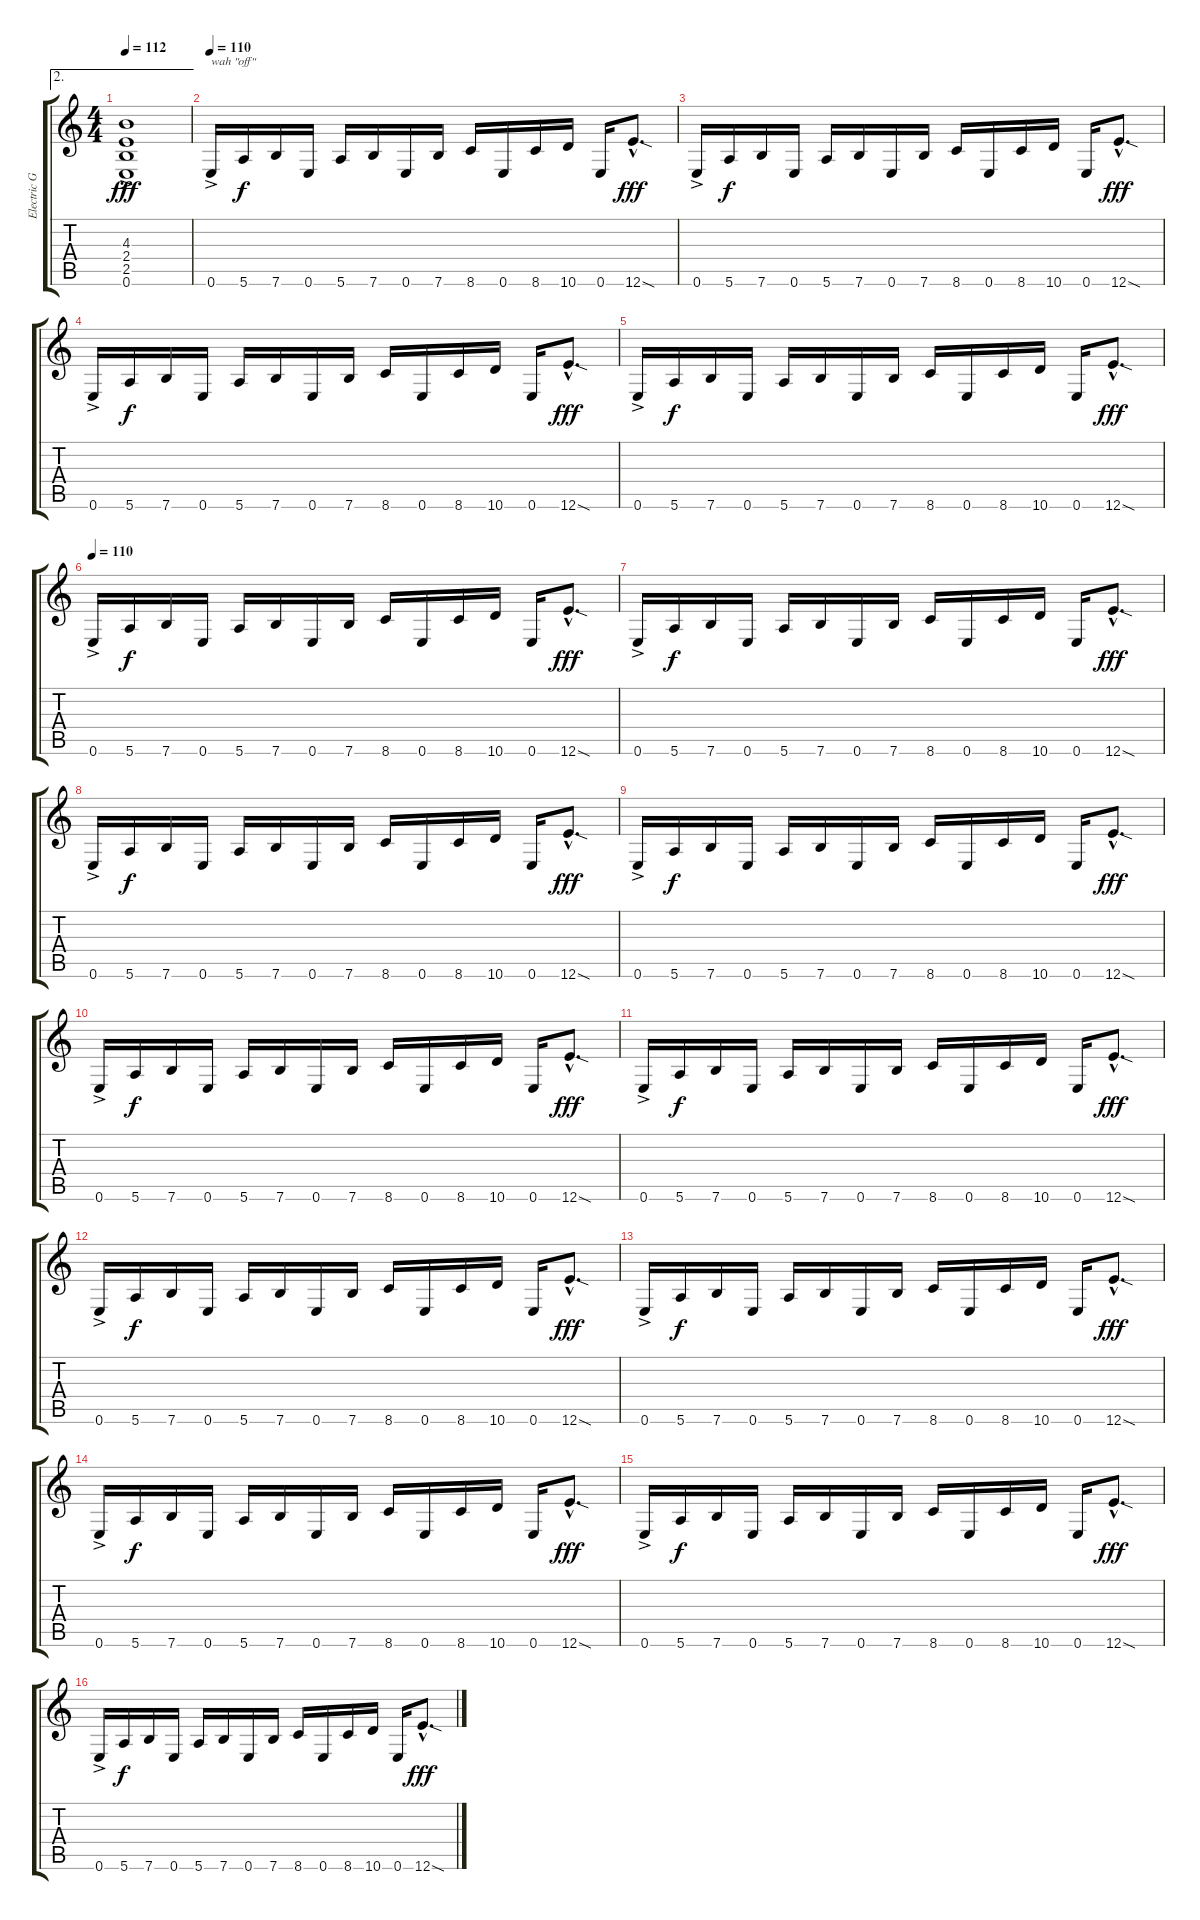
\track ("Electric Guitar 2" "Electric G") {instrument distortionguitar}
\staff {score tabs}
\tuning (E4 B3 G3 D3 A2 E2) {hide}
\ae 2
\ts (4 4)
\tempo 112
\clef g2
\ks c
(4.3{ac} 2.4{ac} 2.5{ac} 0.6{ac}).1{dy fff volume 0} |
\tempo 110
0.6{ac}.16{txt "wah \"off\"" volume 16} 5.6.16{dy f} 7.6.16 0.6.16 5.6.16 7.6.16 0.6.16 7.6.16 8.6.16 0.6.16 8.6.16 10.6.16 0.6.16 12.6{sod hac}.8{d dy fff} |
0.6{ac}.16{volume 16} 5.6.16{dy f} 7.6.16 0.6.16 5.6.16 7.6.16 0.6.16 7.6.16 8.6.16 0.6.16 8.6.16 10.6.16 0.6.16 12.6{sod hac}.8{d dy fff} |
0.6{ac}.16{volume 16} 5.6.16{dy f} 7.6.16 0.6.16 5.6.16 7.6.16 0.6.16 7.6.16 8.6.16 0.6.16 8.6.16 10.6.16 0.6.16 12.6{sod hac}.8{d dy fff} |
0.6{ac}.16{volume 16} 5.6.16{dy f} 7.6.16 0.6.16 5.6.16 7.6.16 0.6.16 7.6.16 8.6.16 0.6.16 8.6.16 10.6.16 0.6.16 12.6{sod hac}.8{d dy fff} |
\tempo 110
0.6{ac}.16{volume 16} 5.6.16{dy f} 7.6.16 0.6.16 5.6.16 7.6.16 0.6.16 7.6.16 8.6.16 0.6.16 8.6.16 10.6.16 0.6.16 12.6{sod hac}.8{d dy fff} |
0.6{ac}.16{volume 16} 5.6.16{dy f} 7.6.16 0.6.16 5.6.16 7.6.16 0.6.16 7.6.16 8.6.16 0.6.16 8.6.16 10.6.16 0.6.16 12.6{sod hac}.8{d dy fff} |
0.6{ac}.16{volume 16} 5.6.16{dy f} 7.6.16 0.6.16 5.6.16 7.6.16 0.6.16 7.6.16 8.6.16 0.6.16 8.6.16 10.6.16 0.6.16 12.6{sod hac}.8{d dy fff} |
0.6{ac}.16{volume 16} 5.6.16{dy f} 7.6.16 0.6.16 5.6.16 7.6.16 0.6.16 7.6.16 8.6.16 0.6.16 8.6.16 10.6.16 0.6.16 12.6{sod hac}.8{d dy fff} |
0.6{ac}.16{volume 16} 5.6.16{dy f} 7.6.16 0.6.16 5.6.16 7.6.16 0.6.16 7.6.16 8.6.16 0.6.16 8.6.16 10.6.16 0.6.16 12.6{sod hac}.8{d dy fff} |
0.6{ac}.16{volume 16} 5.6.16{dy f} 7.6.16 0.6.16 5.6.16 7.6.16 0.6.16 7.6.16 8.6.16 0.6.16 8.6.16 10.6.16 0.6.16 12.6{sod hac}.8{d dy fff} |
0.6{ac}.16{volume 16} 5.6.16{dy f} 7.6.16 0.6.16 5.6.16 7.6.16 0.6.16 7.6.16 8.6.16 0.6.16 8.6.16 10.6.16 0.6.16 12.6{sod hac}.8{d dy fff} |
0.6{ac}.16{volume 16} 5.6.16{dy f} 7.6.16 0.6.16 5.6.16 7.6.16 0.6.16 7.6.16 8.6.16 0.6.16 8.6.16 10.6.16 0.6.16 12.6{sod hac}.8{d dy fff} |
0.6{ac}.16{volume 16} 5.6.16{dy f} 7.6.16 0.6.16 5.6.16 7.6.16 0.6.16 7.6.16 8.6.16 0.6.16 8.6.16 10.6.16 0.6.16 12.6{sod hac}.8{d dy fff} |
0.6{ac}.16{volume 16} 5.6.16{dy f} 7.6.16 0.6.16 5.6.16 7.6.16 0.6.16 7.6.16 8.6.16 0.6.16 8.6.16 10.6.16 0.6.16 12.6{sod hac}.8{d dy fff} |
0.6{ac}.16{volume 16} 5.6.16{dy f} 7.6.16 0.6.16 5.6.16 7.6.16 0.6.16 7.6.16 8.6.16 0.6.16 8.6.16 10.6.16 0.6.16 12.6{sod hac}.8{d dy fff}
